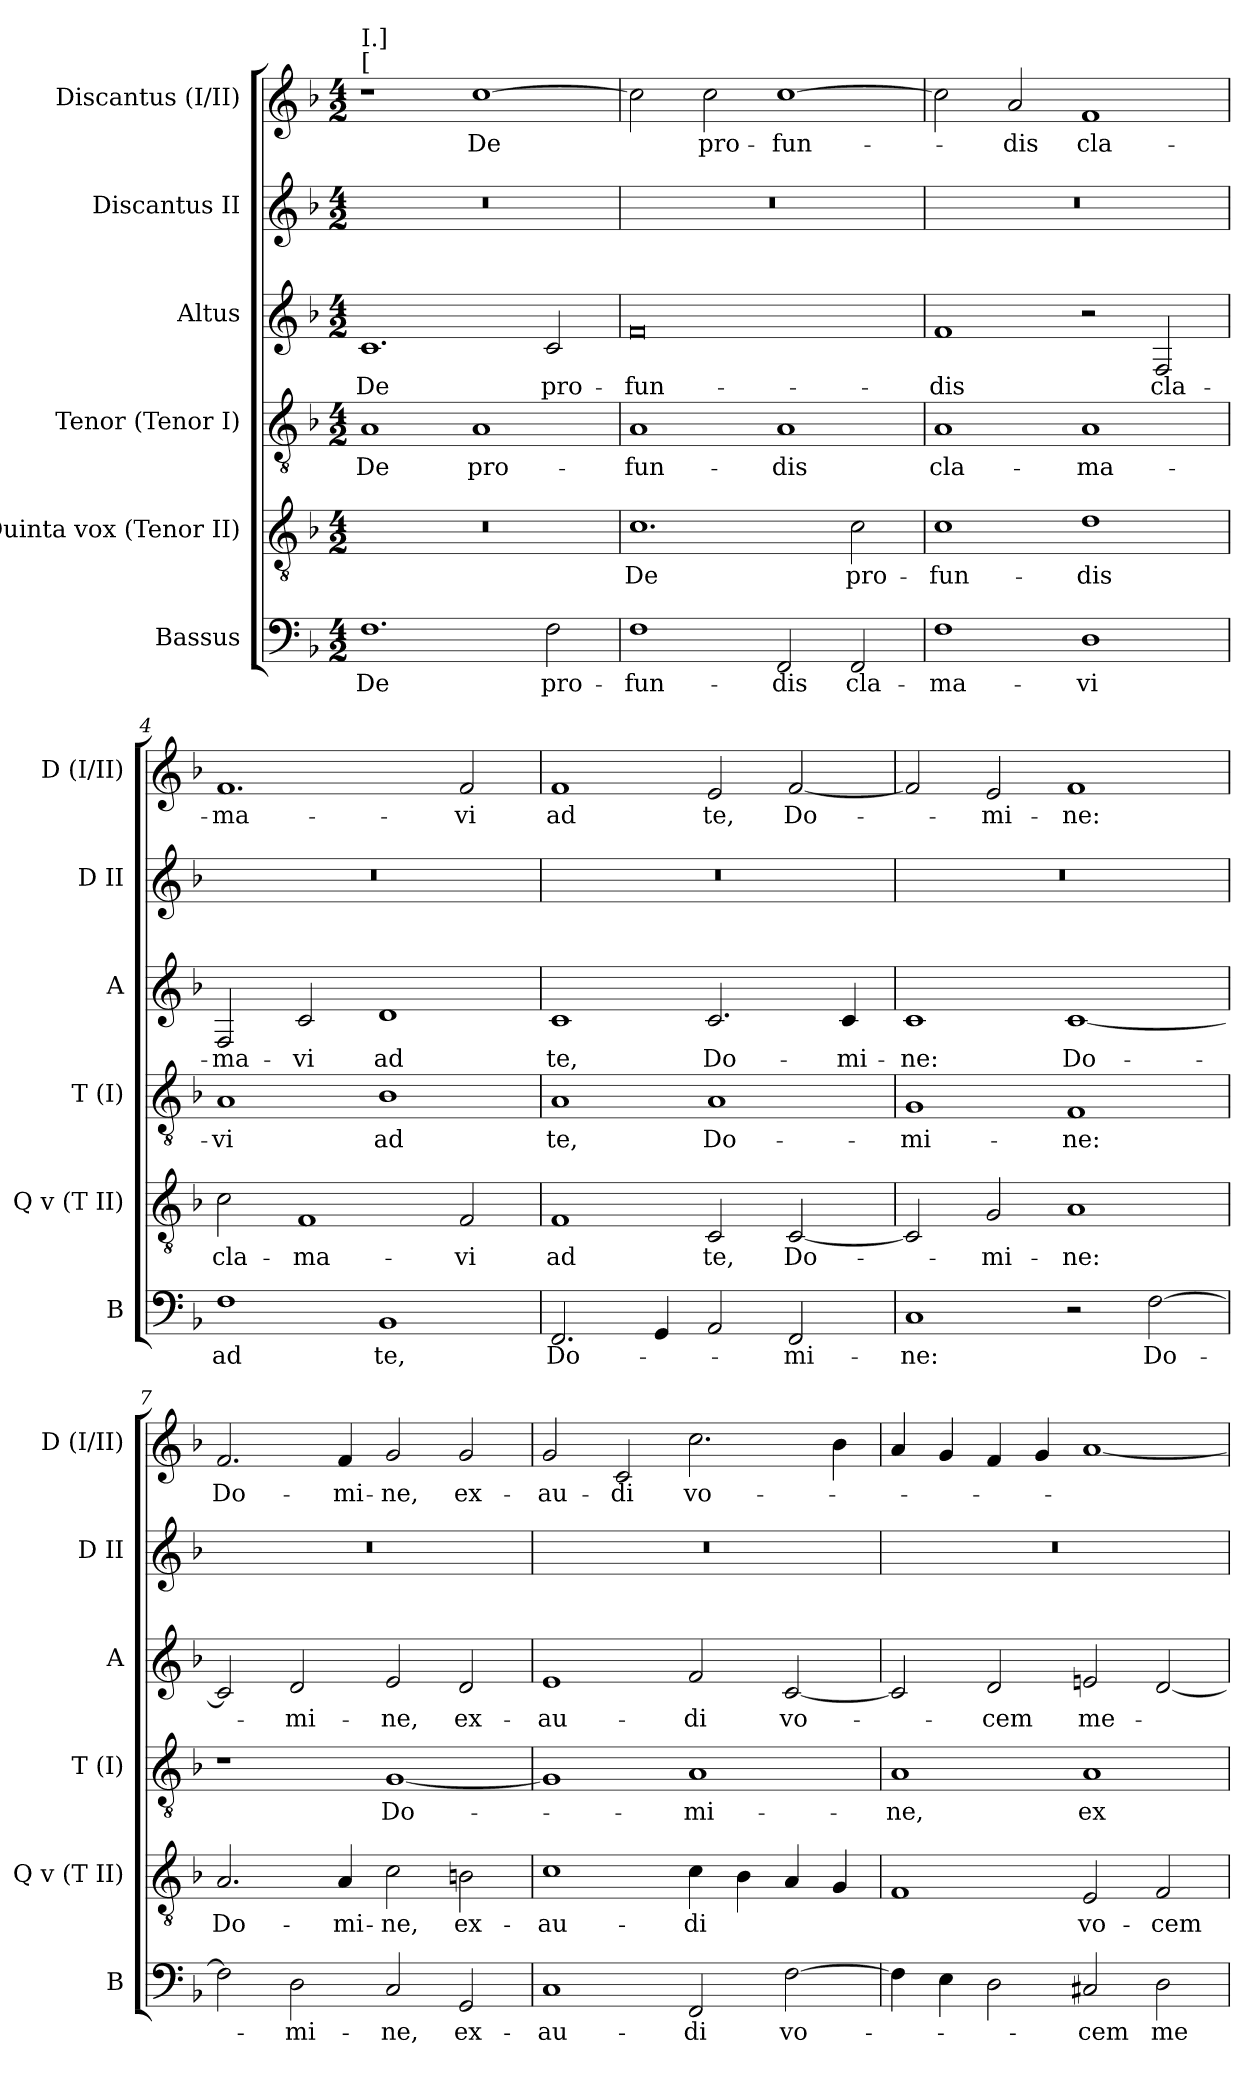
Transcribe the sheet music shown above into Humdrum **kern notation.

**kern	**text	**kern	**text	**kern	**text	**kern	**text	**kern	**kern	**text
*part6	*part6	*part5	*part5	*part4	*part4	*part3	*part3	*part2	*part1	*part1
*staff6	*staff6	*staff5	*staff5	*staff4	*staff4	*staff3	*staff3	*staff2	*staff1	*staff1
*I"Bassus	*	*I"Quinta vox (Tenor II)	*	*I"Tenor (Tenor I)	*	*I"Altus	*	*I"Discantus II	*I"Discantus (I/II)	*
*I'B	*	*I'Q v (T II)	*	*I'T (I)	*	*I'A	*	*I'D II	*I'D  (I/II)	*
!!LO:PB:g=z
*clefF4	*	*clefGv2	*	*clefGv2	*	*clefG2	*	*clefG2	*clefG2	*
*k[b-]	*	*k[b-]	*	*k[b-]	*	*k[b-]	*	*k[b-]	*k[b-]	*
*F:	*	*F:	*	*F:	*	*F:	*	*F:	*F:	*
*M4/2	*	*M4/2	*	*M4/2	*	*M4/2	*	*M4/2	*M4/2	*
=1	=1	=1	=1	=1	=1	=1	=1	=1	=1	=1
!	!	!	!	!	!	!	!	!	!LO:TX:a:t=[	!
!	!	!	!	!	!	!	!	!	!LO:TX:a:t=I.]	!
1.F	De	0r	.	1A	De	1.c	De	0r	1r	.
.	.	.	.	1A	pro-	.	.	.	[1cc	De
2F\	pro-	.	.	.	.	2c/	pro-	.	.	.
=2	=2	=2	=2	=2	=2	=2	=2	=2	=2	=2
1F	-fun-	1.c	De	1A	-fun-	0f	-fun-	0r	2cc\]	.
.	.	.	.	.	.	.	.	.	2cc\	pro-
2FF/	-dis	.	.	1A	-dis	.	.	.	[1cc	-fun-
2FF/	cla-	2c\	pro-	.	.	.	.	.	.	.
=3	=3	=3	=3	=3	=3	=3	=3	=3	=3	=3
1F	-ma-	1c	-fun-	1A	cla-	1f	-dis	0r	2cc\]	.
.	.	.	.	.	.	.	.	.	2a/	-dis
1D	-vi	1d	-dis	1A	-ma-	2r	.	.	1f	cla-
.	.	.	.	.	.	2F/	cla-	.	.	.
=4	=4	=4	=4	=4	=4	=4	=4	=4	=4	=4
1F	ad	2c\	cla-	1A	-vi	2F/	-ma-	0r	1.f	-ma-
.	.	1F	-ma-	.	.	2c/	-vi	.	.	.
1BB-	te,	.	.	1B-	ad	1d	ad	.	.	.
.	.	2F/	-vi	.	.	.	.	.	2f/	-vi
!!LO:LB:g=z
=5	=5	=5	=5	=5	=5	=5	=5	=5	=5	=5
2.FF/	Do-	1F	ad	1A	te,	1c	te,	0r	1f	ad
4GG/	.	.	.	.	.	.	.	.	.	.
2AA/	.	2C/	te,	1A	Do-	2.c/	Do-	.	2e/	te,
2FF/	-mi-	[2C/	Do-	.	.	.	.	.	[2f/	Do-
.	.	.	.	.	.	4c/	-mi-	.	.	.
=6	=6	=6	=6	=6	=6	=6	=6	=6	=6	=6
1C	-ne:	2C/]	.	1G	-mi-	1c	-ne:	0r	2f/]	.
.	.	2G/	-mi-	.	.	.	.	.	2e/	-mi-
2r	.	1A	-ne:	1F	-ne:	[1c	Do-	.	1f	-ne:
[2F\	Do-	.	.	.	.	.	.	.	.	.
=7	=7	=7	=7	=7	=7	=7	=7	=7	=7	=7
2F\]	.	2.A/	Do-	1r	.	2c/]	.	0r	2.f/	Do-
2D\	-mi-	.	.	.	.	2d/	-mi-	.	.	.
.	.	4A/	-mi-	.	.	.	.	.	4f/	-mi-
2C/	-ne,	2c\	-ne,	[1G	Do-	2e/	-ne,	.	2g/	-ne,
2GG/	ex-	2Bn\	ex-	.	.	2d/	ex-	.	2g/	ex-
=8	=8	=8	=8	=8	=8	=8	=8	=8	=8	=8
1C	-au-	1c	-au-	1G]	.	1e	-au-	0r	2g/	-au-
.	.	.	.	.	.	.	.	.	2c/	-di
2FF/	-di	4c\	-di	1A	-mi-	2f/	-di	.	2.cc\	vo-
.	.	4B-\	.	.	.	.	.	.	.	.
[2F\	vo-	4A/	.	.	.	[2c/	vo-	.	.	.
.	.	4G/	.	.	.	.	.	.	4b-\	.
!!LO:LB:g=z
=9	=9	=9	=9	=9	=9	=9	=9	=9	=9	=9
4F\]	.	1F	.	1A	-ne,	2c/]	.	0r	4a/	.
4E\	.	.	.	.	.	.	.	.	4g/	.
2D\	.	.	.	.	.	2d/	-cem	.	4f/	.
.	.	.	.	.	.	.	.	.	4g/	.
2C#X/	-cem	2E/	vo-	1A	ex-	2en/	me-	.	[1a	.
2D\	me-	2F/	-cem	.	.	[2d/	.	.	.	.
=	=	=	=	=	=	=	=	=	=	=
*-	*-	*-	*-	*-	*-	*-	*-	*-	*-	*-
